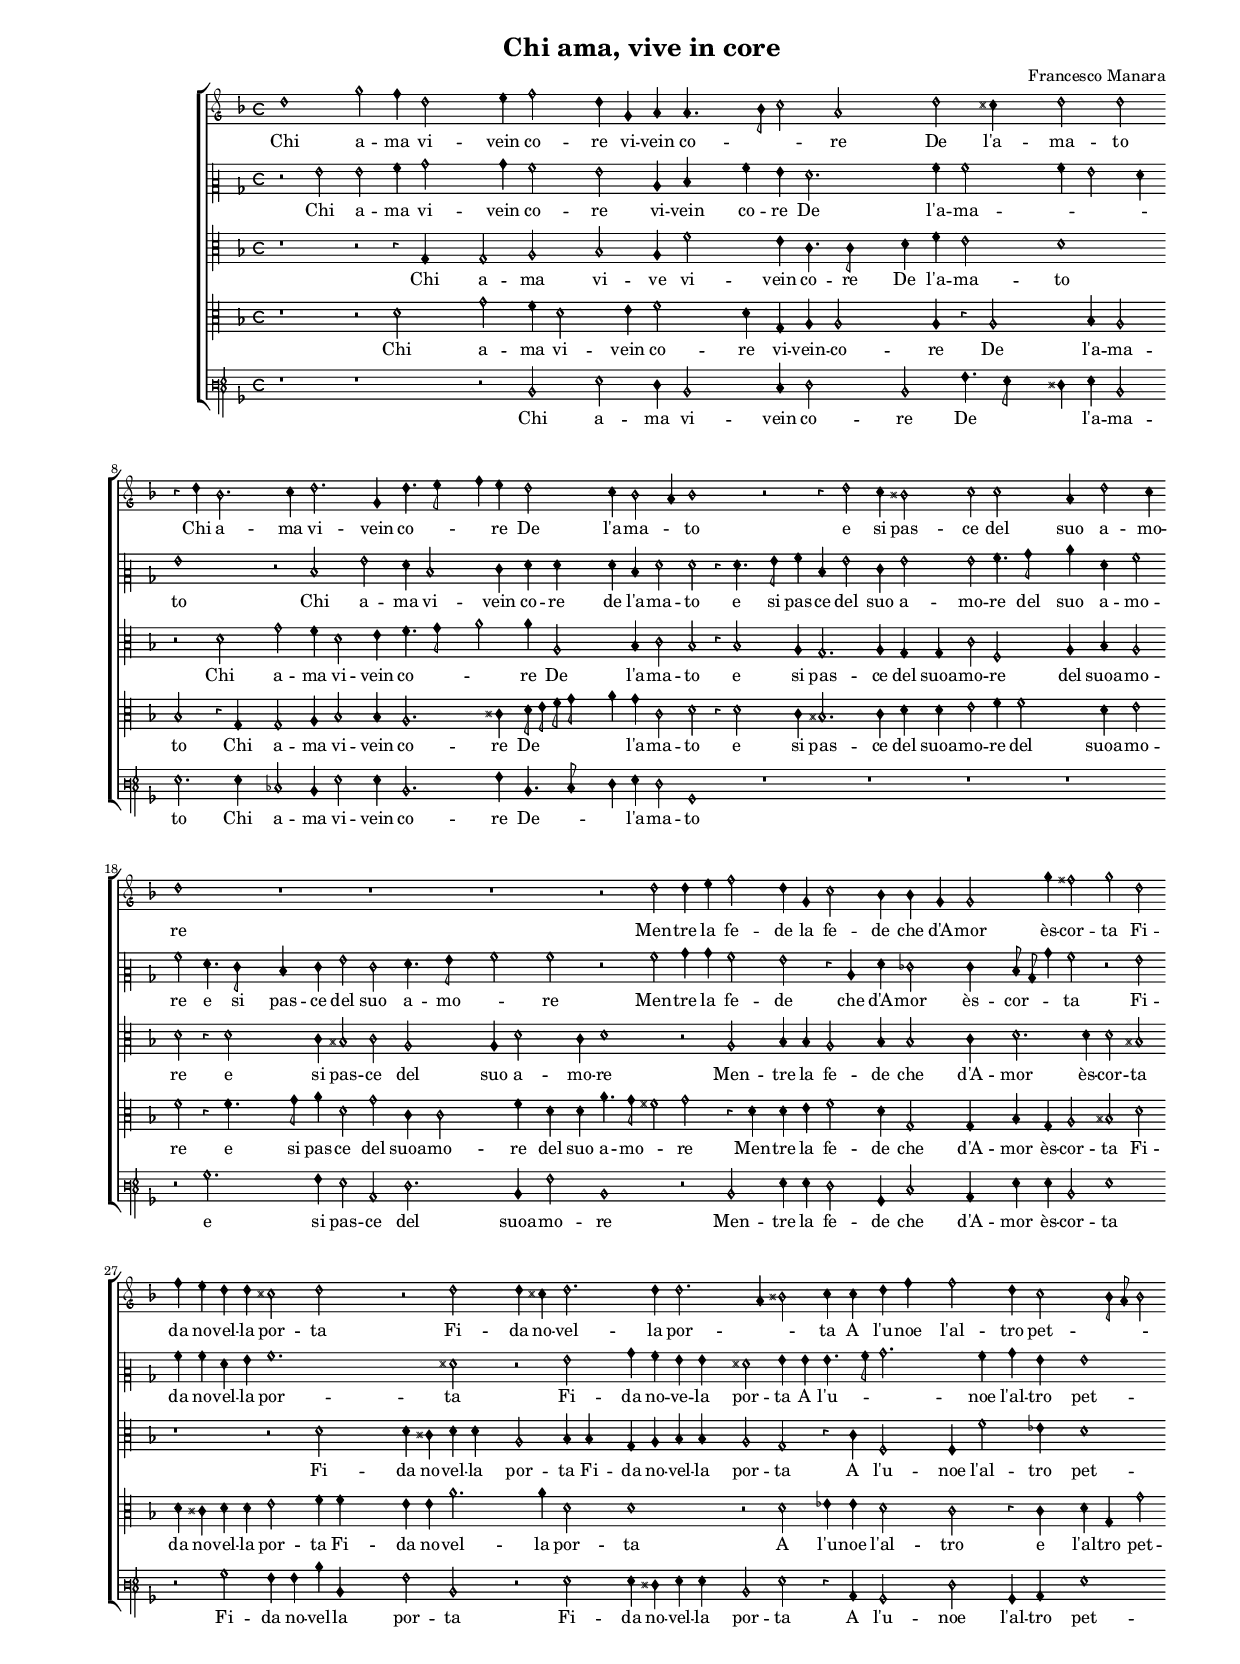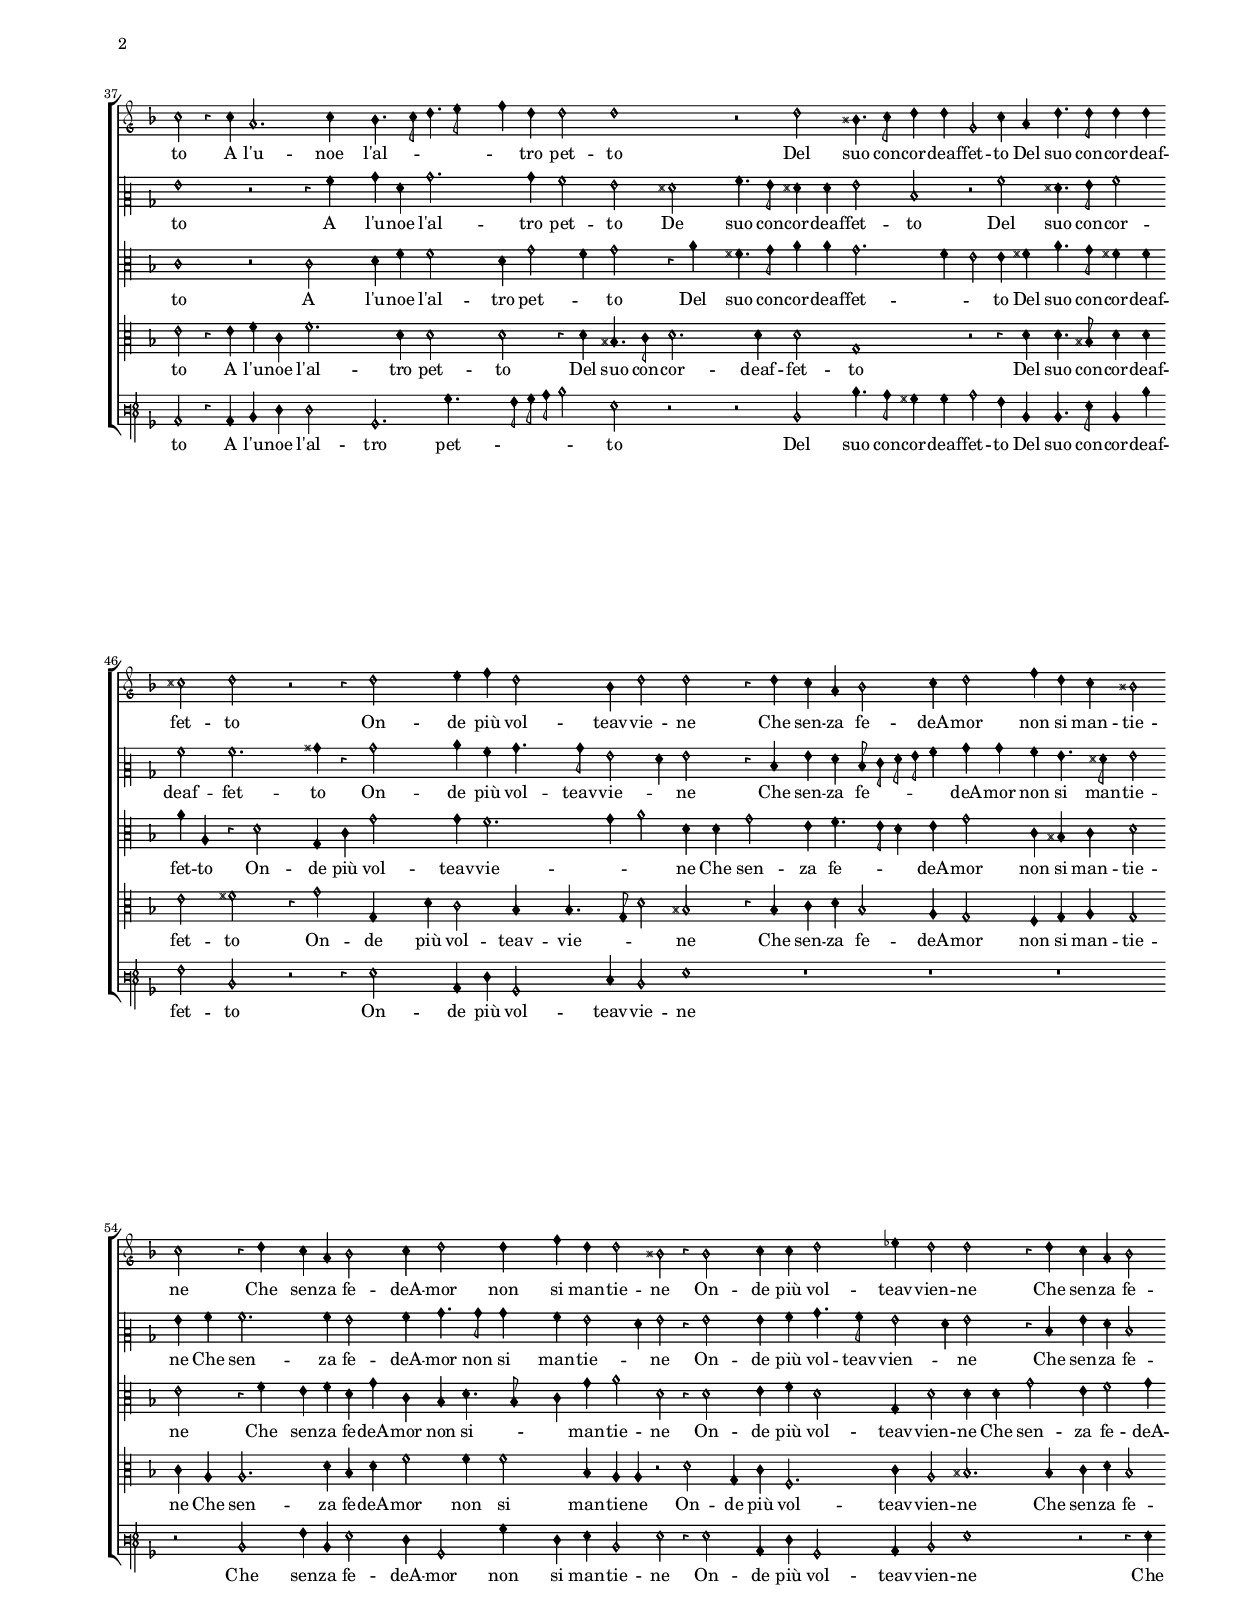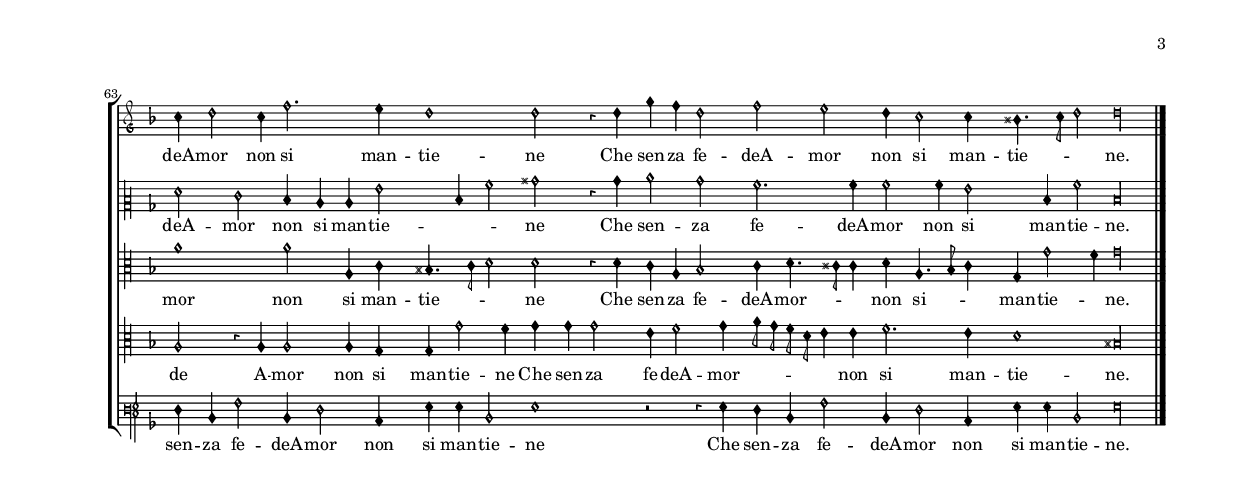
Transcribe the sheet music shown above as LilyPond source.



\version "2.12.0"







#(set-default-paper-size "a4")



\paper {
markup-system-spacing #'basic-distance = #30
 top-system-spacing #'basic-distance = #10
  system-system-spacing #'basic-distance = #30
  last-bottom-spacing #'basic-distance = #10



  line-width    = 177.348\mm

  left-margin   = 19.9965\mm

  top-margin    = 12.656\mm

  bottom-margin = 12.656\mm

  %%indent = 0 \mm
 
  %%set to ##t if your score is less than one page:
 
  ragged-last-bottom = ##t
 
  ragged-bottom = ##f
 
  %% system-separator-markup = \slashSeparator 
  
}




\header {

    title = "Chi ama, vive in core"

    composer = "Francesco Manara"
    
}





AvoiceAA = \relative c'{

\set Score.defaultBarType = "empty"
\override Staff.TimeSignature #'style = #'neomensural
\override Staff.Accidental #'glyph-name-alist = #alteration-mensural-glyph-name-alist
\override Stem #'flag-style = #'mensural
\override Stem #'thickness = #1.0
   \override Voice.NoteHead #'style = #'petrucci
\override Voice.Rest #'style = #'neomensural
\override Score.SpacingSpanner #'spacing-increment = #1.0 % tight spacing     
%% esto se usa para omitir el corchete   override Score.SystemStartBracket #'transparent = ##t
       \clef "petrucci-g"
      
 
    \key f \major 
    
 
    \time 4/4
\autoBeamOff

 
    d'1      | % 1
  
\cadenzaOn
  g2 f4 d2 
  \cadenzaOff
         | % 2

\cadenzaOn
    s4 e f2 s4 
   \cadenzaOff
      | % 3
 
\cadenzaOn
   d4 g, a a4. s8  
     \cadenzaOff
    | % 4
 
\cadenzaOn
   s8 bes c2 a2  
   \cadenzaOff
     | % 5
 
\cadenzaOn
   s4 d2 cis4 s4 
  \cadenzaOff
            | % 6

\set Score.currentBarNumber = #7
    d2 d      | % 7
 
\cadenzaOn
   r4 d bes2. 
   \cadenzaOff
       | % 8

\cadenzaOn
    s4 c d2.  
    \cadenzaOff
      | % 9
 
\cadenzaOn
   s4 g, d'4. e8  s4 
   \cadenzaOff
      | % 10

\cadenzaOn
    f4 e d2  s4 
  \cadenzaOff
            | % 11

\set Score.currentBarNumber = #12
    c4 bes2 a4      | % 12
 
\cadenzaOn
   bes1  s4 
  \cadenzaOff
      | % 13

\cadenzaOn
    r2 r4 d2 
   \cadenzaOff
       | % 14
 
   s4 c bis2      | % 15

\cadenzaOn
    c c s4 
    \cadenzaOff
       | % 16
 
   a4 d2 c4          | % 17

\set Score.currentBarNumber = #18
\cadenzaOn
    d1   s4 
   \cadenzaOff
      | % 18
 
   r1  | % 
\cadenzaOn
   r1 s4 
 \cadenzaOff
    | % 20 
   r1 | % 21
    r2 d      | % 22
 
   d4 e f2          | % 23
 
\set Score.currentBarNumber = #24
   d4 g, c2      | % 24
 
\cadenzaOn
   bes4 bes g g2 
  \cadenzaOff
      | % 25
 
   s4 g' fis2      | % 26

    g d      | % 27
 
   f4 e d d      | % 28
 
\cadenzaOn
   cis2 d s2 
   \cadenzaOff
             | % 29
 
\set Score.currentBarNumber = #30
\cadenzaOn
   r d  s4 
  \cadenzaOff
      | % 30
  
\cadenzaOn
  d4 cis! d2.   
   \cadenzaOff
      | % 31
  
\cadenzaOn
  s4 d d2. 
   \cadenzaOff
      | % 32
 
   s4 a bis2      | % 33
 
\cadenzaOn
   c4 c d f  s4 
   \cadenzaOff
      | % 34
 
\cadenzaOn
   f2 d4 c2  
   \cadenzaOff
           | % 35
 
\set Score.currentBarNumber = #36
   s4 bes8 a bes2      | % 36
 
   c r4 c      | % 37
 
\cadenzaOn
   a2. c4  s4 
     \cadenzaOff
     | % 38
 
\cadenzaOn
   bes4. c8 d4. e8  s4 
     \cadenzaOff
      | % 39

    f4 d d2      | % 40
 
\cadenzaOn
   d1  s4 
     \cadenzaOff
           | % 41

\set Score.currentBarNumber = #42
    r2 d      | % 42

    bis4. c8 d4 d      | % 43

    g,2 c4 a      | % 44
 
   d4. d8 d4 d      | % 45
 
\cadenzaOn
   cis2 d  s4 
  \cadenzaOff
      | % 46
 
\cadenzaOn
   r2 r4 d2  
   \cadenzaOff
            | % 47
 
\set Score.currentBarNumber = #48
\cadenzaOn
   s4 e f d2 
    \cadenzaOff
     | % 48
 
   s4 bes d2      | % 49
 
   d r4 d      | % 50
 
   c a bes2      | % 51
 
   c4 d2 f4      | % 52
 
   d c bis2          | % 53
 
\set Score.currentBarNumber = #54
\cadenzaOn
   c r4 d   s4 
  \cadenzaOff
      | % 54
 
   c a bes2      | % 55
 
\cadenzaOn
   c4 d2 d4  s4 
  \cadenzaOff
      | % 56
 
   f d d2      | % 57
 
\cadenzaOn
   bis r4  bis2  
   \cadenzaOff
     | % 58
 
\cadenzaOn
   s4 c c d2   
 \cadenzaOff
          | % 59

\set Score.currentBarNumber = #60
    s4 ees d2      | % 60
  
  d r4 d      | % 61
 
   c a bes2      | % 62
 
   c4 d2 c4      | % 63
 
\cadenzaOn
   f2. e4  s4 
  \cadenzaOff
      | % 64
 
   d1          | % 65
 
\set Score.currentBarNumber = #66
   d2 r4 d      | % 66
 
   g f d2      | % 67
 
   f e      | % 68
 
\cadenzaOn
   d4 c2 c4  s4 
   \cadenzaOff
      | % 69
 
   bis4. c8 d2     | % 70
 
   d\longa \bar "|." 
\override Staff.BarLine #'transparent = ##f

}% end of last bar in partorvoice

 





AvoiceBA = \relative c'{

      \override Staff.TimeSignature #'style = #'neomensural
\override Staff.Accidental #'glyph-name-alist = #alteration-mensural-glyph-name-alist
\override Stem #'flag-style = #'mensural
\override Stem #'thickness = #1.0
   \override Voice.NoteHead #'style = #'petrucci
\override Voice.Rest #'style = #'neomensural  
\override Score.SpacingSpanner #'spacing-increment = #1.0 % tight spacing     
  \clef "petrucci-c2"
    \key f \major 
    
 
    \time 4/4 
 
\autoBeamOff

   r2 g'      | % 1
 
\cadenzaOn
   g a4 bes2  
  \cadenzaOff
        | % 2
 
\cadenzaOn
   s4 bes a2  s4 
   \cadenzaOff
       | % 3
 
\cadenzaOn
   g2 c,4 d  s4 
   \cadenzaOff
       | % 4
 
\cadenzaOn
   a' g f2.  
   \cadenzaOff
      | % 5
 
\cadenzaOn
   s4 a a2  s4 
  \cadenzaOff
      | % 6
 
   a4 g2 f4      | % 7
 
\cadenzaOn
   g1  s4 
   \cadenzaOff
      | % 8

\cadenzaOn
    r2 d  s4 
  \cadenzaOff
       | % 9
 
\cadenzaOn
   g2 f4 d2 
  \cadenzaOff
       | % 10
 
\cadenzaOn
   s4 e f f s4 
    \cadenzaOff
      | % 11
 
   f d f2      | % 12

\cadenzaOn
    f r4 f4. s8 
   \cadenzaOff
        | % 13

\cadenzaOn
    s8 g a4 d, g2 
     \cadenzaOff
       | % 14
 
   s4 e g2      | % 15
 
\cadenzaOn
   g a4. bes8  s4 
   \cadenzaOff
      | % 16
 
   c4 f, a2      | % 17
 
\cadenzaOn
   a f4. e8  s4 
    \cadenzaOff
       | % 18
  
  d4 e g2      | % 19
 
\cadenzaOn
   e f4. g8 s4 
      \cadenzaOff
      | % 20
 
   a2 a      | % 21
 
   r a      | % 22
 
   bes4 bes a2      | % 23
 
   g r4 c,      | % 24
 
\cadenzaOn
   f ees2  ees4 s4 
      \cadenzaOff
       | % 25
 
   d8 bes bes'4 a2      | % 26
 
   r g      | % 27
 
   a4 a f g      | % 28
 
\cadenzaOn
   a1. 
      \cadenzaOff
      | % 29

\cadenzaOn
    s2 fis  s4 
    \cadenzaOff
     | % 30
 
\cadenzaOn
   r2 g  s4 
     \cadenzaOff
     | % 31
 
\cadenzaOn
   bes4 a g g  s4 
    \cadenzaOff
     | % 32

    fis!2 g4 g      | % 33

\cadenzaOn
    g4. a8 bes2. 
     \cadenzaOff
     | % 34
 
\cadenzaOn
   s4 a bes g  s4 
   \cadenzaOff
       | % 35

    g1      | % 36
 
   g      | % 37
  
\cadenzaOn
  r2 r4 a  s4 
    \cadenzaOff
     | % 38
 
\cadenzaOn
   bes f bes2. 
      \cadenzaOff
    | % 39
 
   s4 bes a2      | % 40
 
\cadenzaOn
   g fis  s4 
   \cadenzaOff
       | % 41
 
   a4. g8 fis!4  fis      | % 42
 
   g2 d      | % 43

    r a'      | % 44
 
   fis4. g8 a2      | % 45
 
\cadenzaOn
   a a2.  
   \cadenzaOff
       | % 46
 
\cadenzaOn
   s4 bis r  bis2 
   \cadenzaOff
       | % 47
 
\cadenzaOn
   s4 c a bis4. s8  
    \cadenzaOff
      | % 48
 
   s8 bis g2 f4      | % 49

    g2 r4 d      | % 50
 
   g f d8 e f g      | % 51
 
   a4 bes bes a      | % 52
 
   g4. fis8 g2      | % 53

\cadenzaOn
    g4 a a2. 
     \cadenzaOff
      | % 54
 
   s4 a g2      | % 55

\cadenzaOn
    a4 bes4. bes8 bes4  s4 
   \cadenzaOff
       | % 56
 
  a g2 f4      | % 57
 
\cadenzaOn
   g2 r4 g2  
   \cadenzaOff
      | % 58
 
\cadenzaOn
   s4 g a bes4. s8  
    \cadenzaOff
     | % 59
 
   s8 a g2 f4      | % 60
 
   g2 r4 d      | % 61
 
   g f d2      | % 62
 
   f e      | % 63
 
\cadenzaOn
   d4 c c g'2  
   \cadenzaOff
     | % 64
 
   s4 d a'2      | % 65
 
   bis r4  bis      | % 66
 
   c2 bes      | % 67
 
   a2. a4      | % 68
 
\cadenzaOn
   a2 a4 g2 
    \cadenzaOff
       | % 69
 
   s4 d a'2     | % 70

    d,\longa  \bar "|." 

\override Staff.BarLine #'transparent = ##f
}% end of last bar in partorvoice

 





AvoiceCA = \relative c{

   \override Staff.TimeSignature #'style = #'neomensural
\override Staff.Accidental #'glyph-name-alist = #alteration-mensural-glyph-name-alist
\override Stem #'flag-style = #'mensural
\override Stem #'thickness = #1.0
   \override Voice.NoteHead #'style = #'petrucci
\override Voice.Rest #'style = #'neomensural
\override Score.SpacingSpanner #'spacing-increment = #1.0 % tight spacing     
    \clef "petrucci-c3"
 
 
    \key f \major 
    
 
    \time 4/4 
\autoBeamOff


    r1  | % 
 
\cadenzaOn
   r2 r4 g' s4 
 \cadenzaOff
         | % 2
 
\cadenzaOn
   g2 a  s4 
   \cadenzaOff
     | % 3
 
\cadenzaOn
   bes2 a4 f'2 
    \cadenzaOff
     | % 4
  
\cadenzaOn
  s4 e c4. c8  s4 
    \cadenzaOff
     | % 5
 
\cadenzaOn
   d4 f e2  s4 
   \cadenzaOff
      | % 6
 
   d1      | % 7
 
\cadenzaOn
   r2 d   s4 
  \cadenzaOff
     | % 8
 
\cadenzaOn
   g2 f4 d2  
    \cadenzaOff
      | % 9
 
\cadenzaOn
   s4 e f4. g8  s4 
    \cadenzaOff
     | % 10
 
\cadenzaOn
   a2 a4 a,2  
     \cadenzaOff
     | % 11
 
   s4 bes c2      | % 12
 
\cadenzaOn
   bes r4 bes2  
   \cadenzaOff
     | % 13

\cadenzaOn
    s4 a g2. 
     \cadenzaOff
     | % 14
 
   s4 a g g      | % 15
 
\cadenzaOn
   c2 f, s4 
     \cadenzaOff
     | % 16
 
   a4 bes a2      | % 17
 
\cadenzaOn
  d r4 d2  
   \cadenzaOff
       | % 18
 
   s4 c bis2      | % 19
 
\cadenzaOn
   c a  s4 
   \cadenzaOff
       | % 20
 
   a4 d2 c4      | % 21

    d1      | % 22
 
   r2 a      | % 23
 
   bes4 bes a2      | % 24

\cadenzaOn
    bes4 bes2 c4 s4 
    \cadenzaOff
       | % 25
  
  d2. d4      | % 26
 
   d2 bis      | % 27
 
   r1  | % 
 
\cadenzaOn
   r2 d  s2 
    \cadenzaOff
       | % 29
 
\cadenzaOn
   d4 cis d d  s4 
   \cadenzaOff
      | % 30

\cadenzaOn
   a2 bes4 bes  s4 
   \cadenzaOff
      | % 31
 
\cadenzaOn
   g a bes bes s4 
     \cadenzaOff
      | % 32
 
   a2 g      | % 33
 
\cadenzaOn
   r4 c f,2   s4 
    \cadenzaOff
     | % 34
 
\cadenzaOn
   f4 f'2 ees4  s4 
    \cadenzaOff
     | % 35
 
   d1      | % 36
 
   c      | % 37
 
\cadenzaOn
   r2 c   s4 
  \cadenzaOff
       | % 38
 
\cadenzaOn
   d4 f f2  s4 
   \cadenzaOff
      | % 39
 
   d4 g2 f4      | % 40
 
\cadenzaOn
   g2 r4 a  s4 
    \cadenzaOff
     | % 41
 
   fis4. g8 a4 a      | % 42
 
   g2. f4      | % 43

    e2 e4 fis      | % 44
 
   a4. g8 fis4  fis      | % 45
 
\cadenzaOn
   a a, r d2 
     \cadenzaOff
     | % 46
 
\cadenzaOn
   s4 g, c g'2  
      \cadenzaOff
     | % 47
 
\cadenzaOn
   s4 g f2.  
      \cadenzaOff
      | % 48
 
   s4 g a2      | % 49
 
   d,4 d g2      | % 50
 
   e4 f4. e8 d4      | % 51

    e g2 c,4      | % 52
 
   bis c d2      | % 53
 
\cadenzaOn
   e r4 f s4 
    \cadenzaOff
       | % 54
 
   e f d g      | % 55
 
\cadenzaOn
   c, bes d4. bes8  s4 
    \cadenzaOff
     | % 56
 
   c4 g' a2      | % 57
 
 \cadenzaOn
  d, r4 d2  
    \cadenzaOff
      | % 58
  
\cadenzaOn
  s4 e f d2   
  \cadenzaOff
     | % 59
 
   s4 g, d'2      | % 60
 
   d4 d g2      | % 61
  
  e4 f2 g4      | % 62
 
   a1      | % 63
 
\cadenzaOn
   a2 a,4 c s4 
   \cadenzaOff
        | % 64
 
   bis4. c8 d2      | % 65
 
   d r4 d      | % 66
 
   c a bes2      | % 67
 
   c4 d4. cis8  cis4      | % 68
 
\cadenzaOn
   d a4. bes8 c4 s4 
     \cadenzaOff
     | % 69
 
   g g'2 f4     | % 70
 
   g\longa \bar "|." 
\override Staff.BarLine #'transparent = ##f
}% end of last bar in partorvoice

 





AvoiceDA = \relative c{

    \override Staff.TimeSignature #'style = #'neomensural
\override Staff.Accidental #'glyph-name-alist = #alteration-mensural-glyph-name-alist
\override Stem #'flag-style = #'mensural
\override Stem #'thickness = #1.0
   \override Voice.NoteHead #'style = #'petrucci
\override Voice.Rest #'style = #'neomensural
\override Score.SpacingSpanner #'spacing-increment = #1.0 % tight spacing     
    \clef "petrucci-c3"

 
    \key f \major 
    
 
    \time 4/4 
\autoBeamOff


    r1  | % 
 
\cadenzaOn
   r2 d'  s4 
 \cadenzaOff
        | % 2
 
 \cadenzaOn
  g2 f4 d2 
   \cadenzaOff
        | % 3
  
\cadenzaOn
  s4 e f2  s4 
    \cadenzaOff
       | % 4
  
\cadenzaOn
  d4 g, a a2  
     \cadenzaOff
      | % 5

\cadenzaOn
    s4 a r a2  
     \cadenzaOff
       | % 6
 
   s4 bes a2      | % 7
 
\cadenzaOn
   bes r4 g   s4 
  \cadenzaOff
     | % 8
  
\cadenzaOn
  g2 a4 bes2  
   \cadenzaOff
     | % 9
 
\cadenzaOn
   s4 bes a2.  
   \cadenzaOff
     | % 10
  
\cadenzaOn
  s4 cis d8 e f g  s4 
   \cadenzaOff
      | % 11
 
   a4 g cis,2      | % 12

\cadenzaOn
    d r4 d2  
  \cadenzaOff
       | % 13
 
\cadenzaOn
   s4 c bis2. 
 \cadenzaOff
        | % 14
 
   s4 c d d      | % 15
  
\cadenzaOn
  e2 f4 f2 
   \cadenzaOff
       | % 16
  
  s4 d e2      | % 17
 
\cadenzaOn
   f r4 f4. s8 
     \cadenzaOff
      | % 18
 
   s8 g a4 d,2      | % 19
 
\cadenzaOn
   g c,4 c2   
   \cadenzaOff
      | % 20
  
  s4 f d d      | % 21
  
  a'4. g8 fis2      | % 22
 
   g r4 d      | % 23
 
   d e f2      | % 24
  
\cadenzaOn
  d4 g,2 g4 s4 
  \cadenzaOff
       | % 25
 
   bes g a2      | % 26

    bis d      | % 27
 
   d4 cis d d      | % 28

\cadenzaOn
    e2 f4 f  s2 
  \cadenzaOff
      | % 29
 
\cadenzaOn
   e4 e a2. 
    \cadenzaOff
     | % 30
 
 \cadenzaOn
  s4 a d,2  s4 
   \cadenzaOff
     | % 31

\cadenzaOn
    d1   s4 
  \cadenzaOff
      | % 32
 
   r2 d      | % 33
 
\cadenzaOn
   ees4  ees d2 s4 
     \cadenzaOff
     | % 34
 
\cadenzaOn
   c2 r4 c s4 
    \cadenzaOff
      | % 35
 
   d g, g'2      | % 36
 
   e r4 e      | % 37
 
\cadenzaOn
   f c f2. 
     \cadenzaOff
      | % 38
 
\cadenzaOn
   s4 d d2  s4 
    \cadenzaOff
     | % 39
 
   d2 r4 d      | % 40
 
\cadenzaOn
   bis4. c8 d2.  
   \cadenzaOff
       | % 41
 
   s4 d d2      | % 42
 
   g,1      | % 43
 
   r2 r4 d'      | % 44

    d4. bis8 d4 d      | % 45

\cadenzaOn
    e2 fis s4 
     \cadenzaOff
       | % 46
 
\cadenzaOn
   r4 g2 g,4   s4 
  \cadenzaOff
      | % 47
 
 \cadenzaOn
  d' c2 bes4  s4 
 \cadenzaOff
       | % 48
 
   bes4. g8 d'2      | % 49

    bis r4  bis      | % 50
 
   c d bes2      | % 51
 
   a4 g2 f4      | % 52
 
   g a g2      | % 53
 
\cadenzaOn
   c4 a a2. 
  \cadenzaOff
        | % 54
 
   s4 d bes d      | % 55
 
\cadenzaOn
   f2 f4 f2  
    \cadenzaOff
      | % 56
 
   s4 bes, a a      | % 57

\cadenzaOn
   r2 d   s4 
   \cadenzaOff
      | % 58
 
\cadenzaOn
   g,4 c f,2.  
    \cadenzaOff
      | % 59

    s4 c' a2      | % 60
 
   bis2.  bis4      | % 61
 
   c d bes2      | % 62
  
  a r4 a      | % 63
 
\cadenzaOn
   a2 a4 g s4 
     \cadenzaOff
       | % 64
 
   g g'2 f4      | % 65
 
   g g g2      | % 66
 
   e4 f2 g4      | % 67
 
   a8 g f d e4 e      | % 68
 
\cadenzaOn
   f2. e4  s4 
   \cadenzaOff
       | % 69
  
  d1    | % 70
 
   bis\longa \bar "|." 
\override Staff.BarLine #'transparent = ##f
}% end of last bar in partorvoice

 





AvoiceEA = \relative c{

    \override Staff.TimeSignature #'style = #'neomensural
\override Staff.Accidental #'glyph-name-alist = #alteration-mensural-glyph-name-alist
\override Stem #'flag-style = #'mensural
\override Stem #'thickness = #1.0
   \override Voice.NoteHead #'style = #'petrucci
\override Voice.Rest #'style = #'neomensural
\override Score.SpacingSpanner #'spacing-increment = #1.0 % tight spacing 
      \clef "petrucci-f3" 
 
    \key f \major 
    
 
    \time 4/4 
\autoBeamOff


    r1  | % 

\cadenzaOn
    r1 s4 
\cadenzaOff
    | % 2
\cadenzaOn
   r2 d  s4 
  \cadenzaOff
      | % 3
 
\cadenzaOn
   g2 f4 d2  
    \cadenzaOff
      | % 4
 
\cadenzaOn
   s4 e f2 s4 
   \cadenzaOff
      | % 5
  
\cadenzaOn
  d2 a'4. g8  s4 
   \cadenzaOff
      | % 6
 
   fis4 g d2      | % 7
  
\cadenzaOn
  g2. g4  s4 
     \cadenzaOff
     | % 8

\cadenzaOn
    ees2 d4 g2 
   \cadenzaOff
       | % 9
 
\cadenzaOn
   s4 g d2. 
    \cadenzaOff
      | % 10
 
\cadenzaOn
   s4 a' d,4. ees8  s4 
   \cadenzaOff
      | % 11
 
   f4 g f2      | % 12
 
\cadenzaOn
   bes,1  s4 
   \cadenzaOff
       | % 13

\cadenzaOn
    r1  s4 
   \cadenzaOff
    | % 
 
    r1 | % 15 
\cadenzaOn
    r1 s4 
  \cadenzaOff
    | % 16 
    r1 | % 17
\cadenzaOn
   r2 bes'2.  
   \cadenzaOff
     | % 18

   s4 a g2      | % 19
 
\cadenzaOn
   c, f2.  
    \cadenzaOff
      | % 20
 
   s4 d a'2      | % 21
 
   d,1      | % 22

    r2 d      | % 23

    g4 g f2      | % 24
 
\cadenzaOn
   bes,4  e2 c4 s4 
    \cadenzaOff
       | % 25
 
   g' g d2      | % 26

    g1      | % 27
 
   r2 bes      | % 28
 
\cadenzaOn
   a4 a d d,  s2 
      \cadenzaOff
      | % 29
 
\cadenzaOn
   a'2 d,  s4 
    \cadenzaOff
     | % 30
 
\cadenzaOn
   r2 g  s4 
   \cadenzaOff
     | % 31
 
\cadenzaOn
   g4 fis g g  s4 
    \cadenzaOff
     | % 32

   d2 g      | % 33
  
\cadenzaOn
  r4 c, bes2  s4 
    \cadenzaOff
       | % 34
 
\cadenzaOn
   f'2 bes,4 c   s4 
  \cadenzaOff
      | % 35
 
   g'1      | % 36
 
   c,2 r4 c      | % 37
 
\cadenzaOn
   d f f2  s4 
   \cadenzaOff
      | % 38

\cadenzaOn
    bes,2. bes'4. s8 
    \cadenzaOff
       | % 39
 
   s8 a bes c d2      | % 40
 
\cadenzaOn
   g, r    s4 
  \cadenzaOff
      | % 41

    r2 d      | % 42
 
   d'4. c8 bis4  bis      | % 43
 
   c2 a4 d,      | % 44

    d4. g8 d4 d'      | % 45
 
\cadenzaOn
   a2 d, s4  
 \cadenzaOff
       | % 46
 
\cadenzaOn
   r2 r4 g2 
  \cadenzaOff
       | % 47
 
\cadenzaOn
   s4 c, f bes,2  
   \cadenzaOff
     | % 48
 
   s4 e d2      | % 49
 
   g1      | % 50
 
   r1  | % 
   r1 | % 52 
   r1 | % 53
\cadenzaOn
    r2 d s4 
    \cadenzaOff
      | % 54

    a'4 d, g2      | % 55

\cadenzaOn
    f4 bes,2 bes'4  s4 
    \cadenzaOff
     | % 56

    f g d2      | % 57
 
\cadenzaOn
   g r4 g2   
  \cadenzaOff
     | % 58
 
\cadenzaOn
   s4 c, f bes,2  
   \cadenzaOff
     | % 59

    s4 c d2      | % 60
 
   g1      | % 61
 
   r2 r4 g      | % 62
 
   f d a'2      | % 63
 
\cadenzaOn
   d,4 f2 c4 s4 
     \cadenzaOff
      | % 64
 
   g' g d2      | % 65
 
   g1      | % 66
 
   r2 r4 g      | % 67
 
   f d a'2      | % 68
 
\cadenzaOn
   d,4 f2 c4  s4 
    \cadenzaOff
      | % 69
 
   g' g d2    | % 70

    g\longa  \bar "|." 

\override Staff.BarLine #'transparent = ##f
}% end of last bar in partorvoice





      ApartAverseA = \lyricmode { 

\set stanza = \skip4 Chi a -- ma vi -- vein co --
  re vi -- vein co -- \skip4  \skip4    re         De    l'a    -- ma -- to Chi a -- ma
  vi -- vein co -- \skip4 \skip4 re De    l'a    -- ma -- \skip4 to    e    
      si pas -- ce del suo a -- mo -- re Men -- tre la fe -- de la fe
  -- de che    d'A    --    mor            ès    -- cor -- ta Fi -- da no -- vel --
  la por -- ta Fi -- da no -- vel -- la por -- \skip4 \skip4 ta A
     l'u    -- noe    l'al    -- tro pet -- \skip4 \skip4 \skip4  to A    l'u    -- noe
     l'al    -- \skip4 \skip4 \skip4 \skip4 tro pet -- to Del suo con --
  cor -- deaf -- fet -- to Del suo con -- cor -- deaf -- fet -- to On
  -- de    più    vol -- teav -- vie -- ne Che sen -- za fe -- deA -- mor
  non si man -- tie -- ne Che sen -- za fe -- deA -- mor non si man --
  tie -- ne On -- de    più    vol -- teav -- vien -- ne Che sen -- za fe
  -- deA -- mor non si man -- tie -- ne Che sen -- za fe -- deA -- mor
  non si man -- tie -- \skip4 \skip4    ne.   
}
      


ApartBverseA = \lyricmode { 
\set stanza = \skip4 Chi a -- ma vi -- vein co --
  re vi -- vein co -- re    De            l'a    -- ma -- \skip4 \skip4 \skip4
  to Chi a -- ma vi -- vein co -- re de    l'a    -- ma -- to    e         si pas
  -- ce    del         suo a -- mo -- re del suo a -- mo -- re e si pas --
  ce del suo a -- mo -- \skip4 re Men -- tre la fe -- de che    d'A    --
  mor    ès    -- cor -- \skip4 \skip4  ta Fi -- da no -- vel -- la por -- ta Fi
  -- da no -- ve -- la por -- ta A    l'u    -- \skip4 \skip4 noe    l'al   
  -- tro pet -- to A    l'u    -- noe    l'al    -- tro pet -- to De suo con
  -- cor -- deaf -- fet -- to Del suo con -- cor -- deaf -- fet -- to
  On -- de    più    vol -- teav -- vie -- \skip4 ne Che sen -- za fe -- \skip4
\skip4 \skip4 \skip4   deA -- mor non si man -- tie -- ne Che sen -- za fe -- deA -- mor
  non si man -- tie -- \skip4 ne On -- de    più    vol -- teav -- vien -- \skip4
  ne Che sen -- za fe -- deA -- mor non si man -- tie -- \skip4 \skip4
  ne Che sen -- za fe -- deA -- mor non    si         man -- tie --    ne.   
}
      


ApartCverseA = \lyricmode { 
\set stanza = \skip4 Chi a -- ma vi -- ve vi --
  vein co -- re De    l'a    -- ma -- to Chi a -- ma vi -- vein co --
  \skip4 \skip4 re    De            l'a    -- ma -- to    e         si pas -- ce del
  suoa -- mo -- re del suoa -- mo -- re    e         si pas -- ce del suo a
  -- mo -- re Men -- tre la fe -- de che    d'A    -- mor    ès    -- cor --
  ta Fi -- da no -- vel -- la por -- ta Fi -- da no -- vel -- la por
  -- ta A    l'u    -- noe    l'al    -- tro pet -- to A    l'u    -- noe    l'al   
  -- tro pet -- \skip4 to Del suo con -- cor -- deaf -- fet -- \skip4
  \skip4 to Del suo con -- cor -- deaf -- fet -- to On -- de    più    vol
  -- teav -- vie -- \skip4 \skip4 ne Che sen -- za fe -- \skip4 \skip4
  deA -- mor non si man -- tie -- ne Che sen -- za fe -- deA -- mor
  non si -- \skip4 \skip4 man -- tie -- ne On -- de    più    vol -- teav
  -- vien -- ne Che sen -- za fe -- deA -- mor non si man -- tie --
  \skip4 \skip4 ne Che sen -- za fe -- deA -- mor -- \skip4 \skip4 non
  si -- \skip4 \skip4 man -- tie -- \skip4    ne.   
}
      


ApartDverseA = \lyricmode { 
\set stanza = \skip4 Chi a -- ma vi -- vein co --
  re vi -- vein -- co -- re    De            l'a    -- ma -- to Chi a -- ma vi
  -- vein co -- re    De         \skip4 \skip4  \skip4  \skip4    l'a    -- ma -- to    e         si pas -- ce
  del suoa -- mo -- re    del         suoa -- mo -- re    e       si  pas -- ce
  del suoa -- mo -- re del suo a -- mo -- \skip4 re Men -- tre la fe
  -- de che    d'A    -- mor    ès    -- cor -- ta Fi -- da no -- vel -- la
  por -- ta Fi -- da no -- vel -- la por -- ta A    l'u    -- noe    l'al   
  -- tro e    l'al    -- tro pet -- to A    l'u    -- noe    l'al    -- tro pet --
  to Del suo con -- cor -- deaf -- fet -- to Del suo con -- cor --
  deaf -- fet -- to On -- de    più    vol -- teav -- vie -- \skip4 \skip4
  ne Che sen -- za fe -- deA -- mor non si man -- tie -- ne Che sen --
  za fe -- deA -- mor non    si         man -- tie -- ne On -- de    più    vol
  -- teav -- vien -- ne Che sen -- za fe -- de A -- mor non si man --
  tie -- ne Che sen -- za fe -- deA -- mor -- \skip4 \skip4 \skip4  \skip4  \skip4  non si man
  -- tie --    ne.   
}
      


ApartEverseA = \lyricmode { 
\set stanza = \skip4 Chi a -- ma vi -- vein co --
  re    De         \skip4 \skip4    l'a    -- ma -- to Chi a -- ma vi -- vein co --
  re De -- \skip4 \skip4    l'a    -- ma -- to    e         si pas -- ce    del    
      suoa -- mo -- re Men -- tre la fe -- de che    d'A    -- mor    ès    --
  cor -- ta Fi -- da no -- vel -- la por -- ta Fi -- da no -- vel --
  la por -- ta A    l'u    -- noe    l'al    -- tro pet -- to A    l'u    -- noe
     l'al    -- tro pet -- \skip4 \skip4  \skip4  \skip4  to Del suo con -- cor -- deaf -- fet --
  to Del suo con -- cor -- deaf -- fet -- to On -- de    più    vol --
  teav -- vie -- ne Che sen -- za fe -- deA -- mor non si man -- tie
  -- ne On -- de    più    vol -- teav -- vien -- ne Che sen -- za fe --
  deA -- mor non si man -- tie -- ne Che sen -- za fe -- deA -- mor
  non si man -- tie --    ne.   
}






\score {
 
    << 

        \context StaffGroup = G<<
 
            \context Staff = ApartA << 

                \context Voice = AvoiceAA \AvoiceAA

            >>

              \context Lyrics = ApartAverseA\lyricsto AvoiceAA  \ApartAverseA


            \context Staff = ApartB <<
 
                \context Voice = AvoiceBA \AvoiceBA

            >>


			   \context Lyrics = ApartBverseA\lyricsto AvoiceBA  \ApartBverseA

            \context Staff = ApartC <<
 
                \context Voice = AvoiceCA \AvoiceCA

            >>

			

			     \context Lyrics = ApartCverseA\lyricsto AvoiceCA  \ApartCverseA
 
 
           \context Staff = ApartD <<
 
                \context Voice = AvoiceDA \AvoiceDA
 
           >>


		        \context Lyrics = ApartDverseA\lyricsto AvoiceDA  \ApartDverseA

		   
            \context Staff = ApartE <<
 
                \context Voice = AvoiceEA \AvoiceEA

            >>


			    \context Lyrics = ApartEverseA\lyricsto AvoiceEA  \ApartEverseA


        >> %end of StaffGroupG



      \set Score.skipBars = ##t

           \set Score.markFormatter = #format-mark-box-letters %%boxed rehearsal-marks

       \override Score.TimeSignature #'style = #'() %%makes timesigs always numerical

      %% remove previous line to get cut-time/alla breve or common time 

      \set Score.pedalSustainStyle = #'mixed
 
       %% make spanners comprise the note it end on, so that there is no doubt that this note is included.

       \override Score.TrillSpanner #'(bound-details right padding) = #-2

      \override Score.TextSpanner #'(bound-details right padding) = #-1
 
     %% Lilypond's normal textspanners are too weak: 
 
      \override Score.TextSpanner #'dash-period = #1
 
     \override Score.TextSpanner #'dash-fraction = #0.5

      %% lilypond chordname font, like mscore jazzfont, is both far too big and extremely ugly (olagunde@start.no):

      \override Score.ChordName #'font-family = #'roman
 
      \override Score.ChordName #'font-size =#0 

      %% In my experience the normal thing in printed scores is maj7 and not the triangle. (olagunde):

      \set Score.majorSevenSymbol = \markup {maj7}

  >>



  %% Boosey and Hawkes, and Peters, have barlines spanning all staff-groups in a score,

  %% Eulenburg and Philharmonia, like Lilypond, have no barlines between staffgroups.

  %% If you want the Eulenburg/Lilypond style, comment out the following line:
 

 \layout {\context {\Score \override BarLine #'transparent = ##t}}

}%% end of score-block 



#(set-global-staff-size 14)
